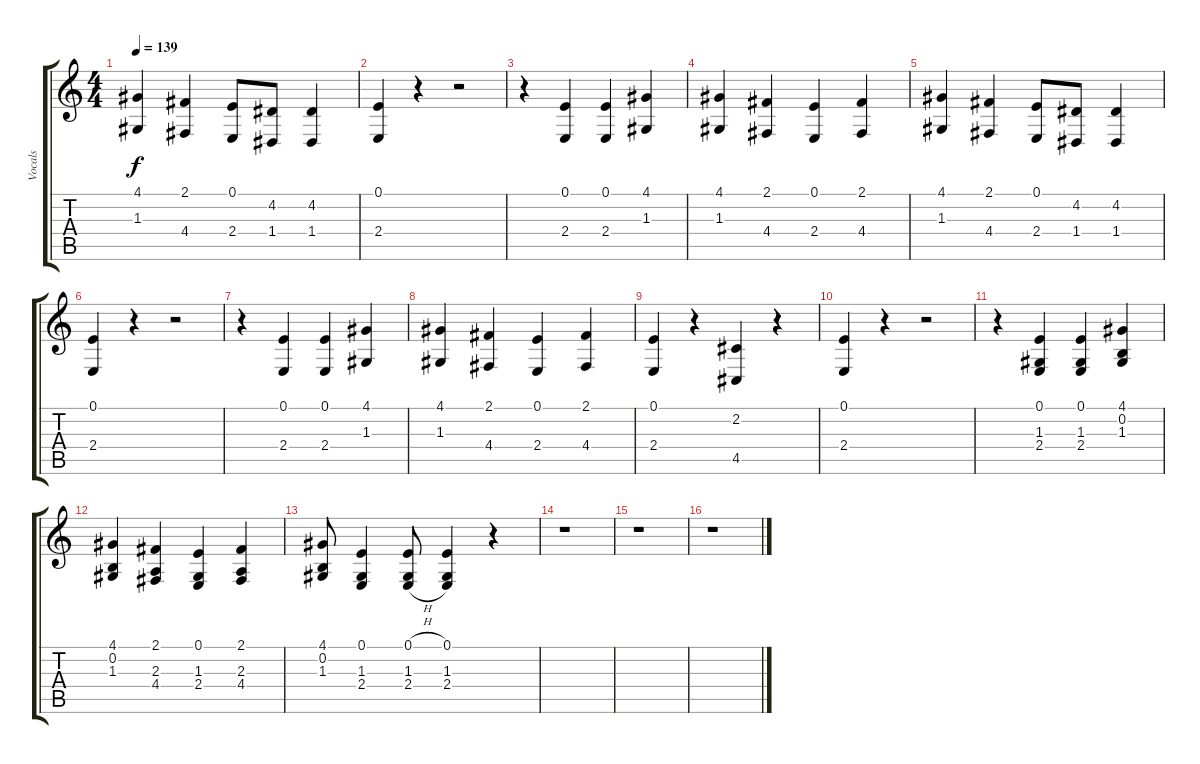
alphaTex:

\track ("Vocals" "Vocals") {instrument flute}
\staff {score tabs}
\tuning (E4 B3 G3 D3 A2 E2) {hide}
\ts (4 4)
\tempo 139
\clef g2
\ks c
(4.1 1.3).4{dy f} (2.1 4.4).4 (0.1 2.4).8 (4.2 1.4).8 (4.2 1.4).4 |
(0.1 2.4).4 r.4 r.2 |
r.4 (0.1 2.4).4 (0.1 2.4).4 (4.1 1.3).4 |
(4.1 1.3).4 (2.1 4.4).4 (0.1 2.4).4 (2.1 4.4).4 |
(4.1 1.3).4 (2.1 4.4).4 (0.1 2.4).8 (4.2 1.4).8 (4.2 1.4).4 |
(0.1 2.4).4 r.4 r.2 |
r.4 (0.1 2.4).4 (0.1 2.4).4 (4.1 1.3).4 |
(4.1 1.3).4 (2.1 4.4).4 (0.1 2.4).4 (2.1 4.4).4 |
(0.1 2.4).4 r.4 (2.2 4.5).4 r.4 |
(0.1 2.4).4 r.4 r.2 |
r.4 (0.1 1.3 2.4).4 (0.1 1.3 2.4).4 (4.1 0.2 1.3).4 |
(4.1 0.2 1.3).4 (2.1 2.3 4.4).4 (0.1 1.3 2.4).4 (2.1 2.3 4.4).4 |
(4.1 0.2 1.3).8 (0.1 1.3 2.4).4 (0.1{h} 1.3{h} 2.4{h}).8 (0.1 1.3 2.4).4 r.4 |
r.1 |
r.1 |
r.1
